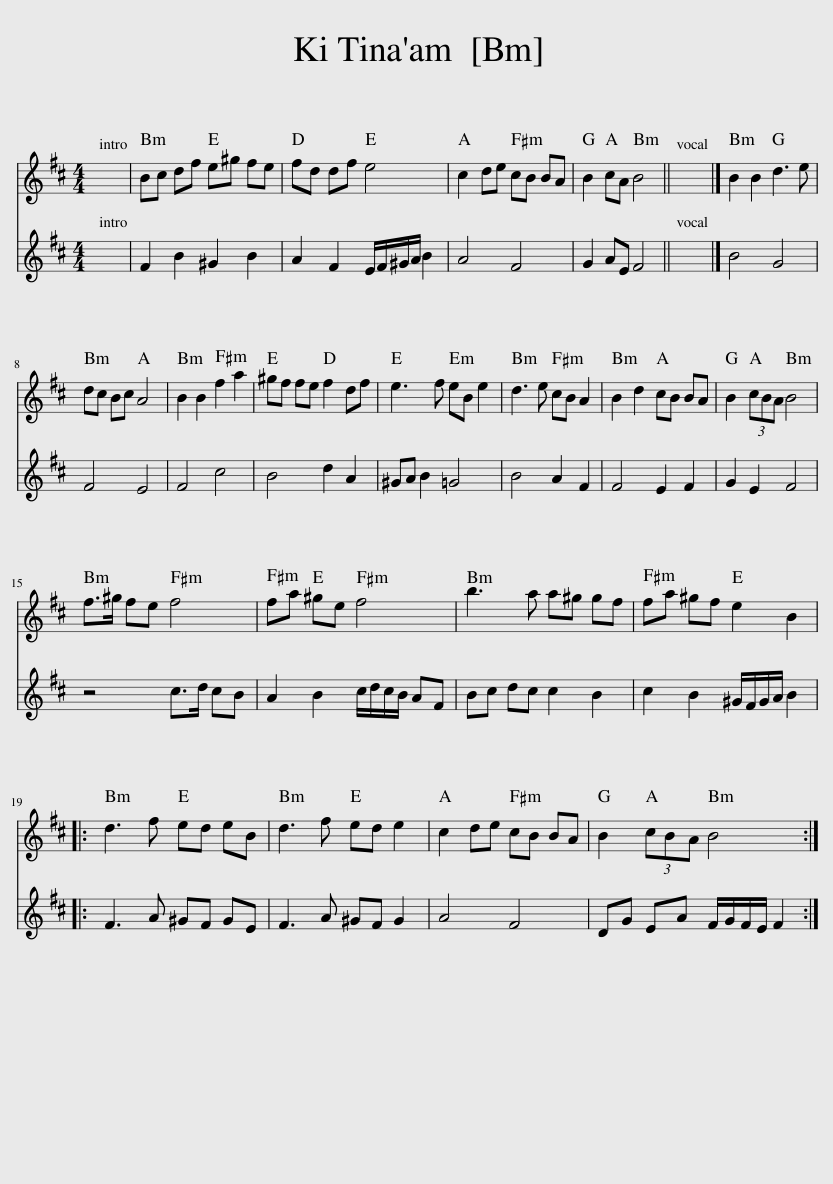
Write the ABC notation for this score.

X:1
%%score 1 2
L:1/8
M:4/4
I:linebreak $
K:Bmin
V:1 treble
V:2 treble
V:1
 x8 | Bc df e^g fe | fd df e4 | c2 de cB BA | B2 cA B4 || %5
 x8 |] B2 B2 d3 e |$ dc Bc A4 | B2 B2 f2 a2 | ^gf fe f2 df | %10
 e3 f eB e2 | d3 e cB A2 | B2 d2 cB BA | B2 (3cBA B4 |$ f>^g fe f4 | %15
 fa ^ge f4 | b3 a a^g gf | fa ^gf e2 B2 |:$ d3 f ed eB | d3 f ed e2 | %20
 c2 de cB BA | B2 (3cBA B4 :| %22
V:2
 x8 | F2 B2 ^G2 B2 | A2 F2 E/F/^G/A/ B2 | A4 F4 | G2 AE F4 || %5
 x8 |] B4 G4 |$ F4 E4 | F4 c4 | B4 d2 A2 | %10
 ^GA B2 =G4 | B4 A2 F2 | F4 E2 F2 | G2 E2 F4 |$ z4 c>d cB | %15
 A2 B2 c/d/c/B/ AF | Bc dc c2 B2 | c2 B2 ^G/F/G/A/ B2 |:$ F3 A ^GF GE | F3 A ^GF G2 | %20
 A4 F4 | DG EA F/G/F/E/ F2 :| %22
